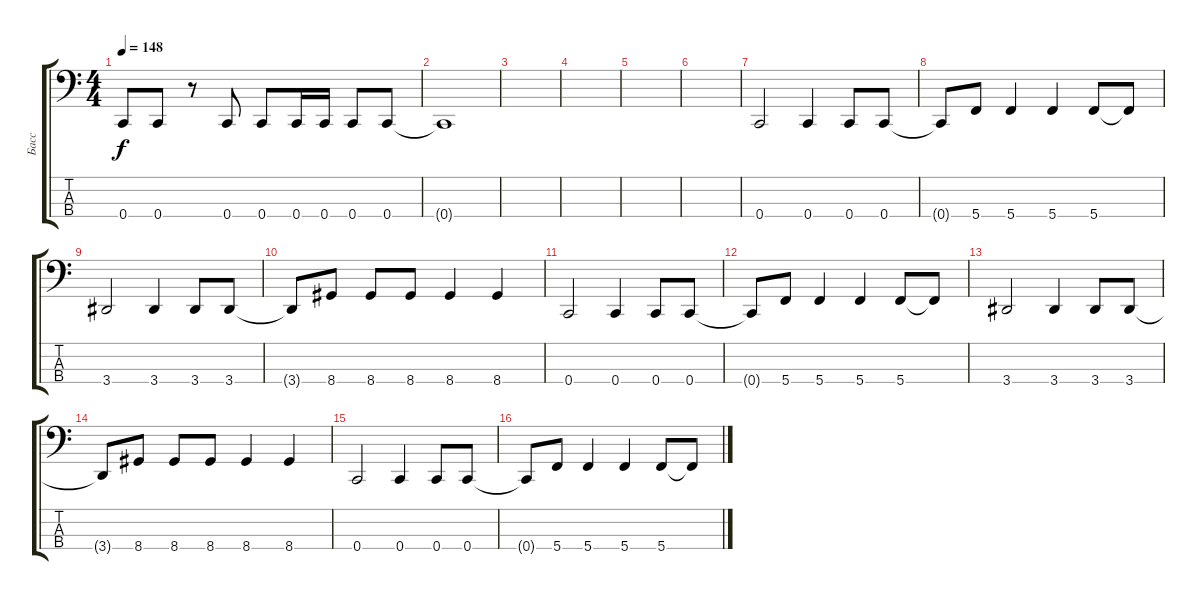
\track ("Басс" "Басс") {instrument electricbassfinger}
\staff {score tabs}
\tuning (E2 C2 G1 C1) {hide}
\ts (4 4)
\tempo 148
\clef f4
\ks c
0.4.8{dy f} 0.4.8 r.8 0.4.8 0.4.8 0.4.16 0.4.16 0.4.8 0.4.8 |
0.4{t}.1 |
|
|
|
|
0.4.2 0.4.4 0.4.8 0.4.8 |
0.4{t}.8 5.4.8 5.4.4 5.4.4 5.4.8 5.4{t}.8 |
3.4.2 3.4.4 3.4.8 3.4.8 |
3.4{t}.8 8.4.8 8.4.8 8.4.8 8.4.4 8.4.4 |
0.4.2 0.4.4 0.4.8 0.4.8 |
0.4{t}.8 5.4.8 5.4.4 5.4.4 5.4.8 5.4{t}.8 |
3.4.2 3.4.4 3.4.8 3.4.8 |
3.4{t}.8 8.4.8 8.4.8 8.4.8 8.4.4 8.4.4 |
0.4.2 0.4.4 0.4.8 0.4.8 |
0.4{t}.8 5.4.8 5.4.4 5.4.4 5.4.8 5.4{t}.8
